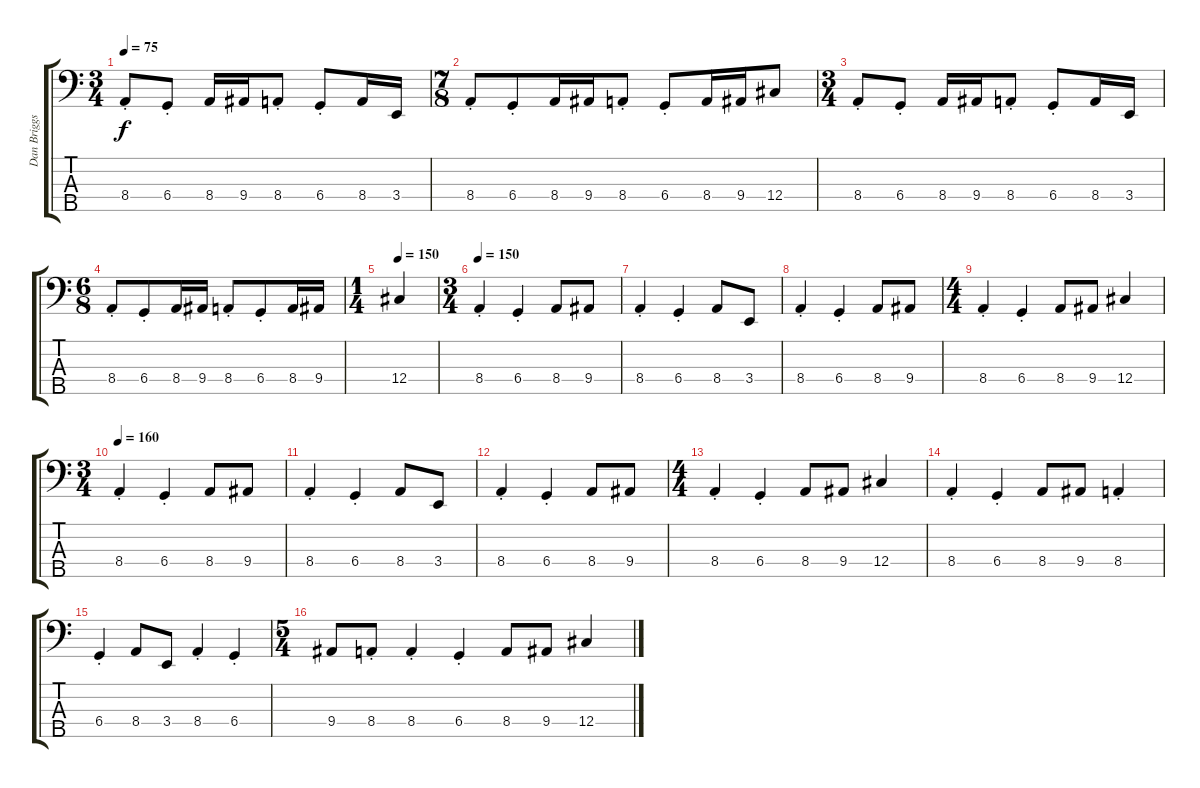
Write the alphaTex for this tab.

\track ("Dan Briggs" "Dan Briggs") {instrument electricbassfinger}
\staff {score tabs}
\tuning (E2 B1 Gb1 Db1 Ab0) {hide}
\ts (3 4)
\tempo 75
\clef f4
\ks c
8.4{st}.8{dy f} 6.4{st}.8 8.4.16 9.4.16 8.4{st}.8 6.4{st}.8 8.4.16 3.4.16 |
\ts (7 8)
8.4{st}.8 6.4{st}.8 8.4.16 9.4.16 8.4{st}.8 6.4{st}.8 8.4.16 9.4.16 12.4.8 |
\ts (3 4)
8.4{st}.8 6.4{st}.8 8.4.16 9.4.16 8.4{st}.8 6.4{st}.8 8.4.16 3.4.16 |
\ts (6 8)
8.4{st}.8 6.4{st}.8 8.4.16 9.4.16 8.4{st}.8 6.4{st}.8 8.4.16 9.4.16 |
\ts (1 4)
\tempo 150
12.4.4 |
\ts (3 4)
\tempo 150
8.4{st}.4 6.4{st}.4 8.4.8 9.4.8 |
8.4{st}.4 6.4{st}.4 8.4.8 3.4.8 |
8.4{st}.4 6.4{st}.4 8.4.8 9.4.8 |
\ts (4 4)
8.4{st}.4 6.4{st}.4 8.4.8 9.4.8 12.4.4 |
\ts (3 4)
\tempo 160
8.4{st}.4 6.4{st}.4 8.4.8 9.4.8 |
8.4{st}.4 6.4{st}.4 8.4.8 3.4.8 |
8.4{st}.4 6.4{st}.4 8.4.8 9.4.8 |
\ts (4 4)
8.4{st}.4 6.4{st}.4 8.4.8 9.4.8 12.4.4 |
8.4{st}.4 6.4{st}.4 8.4.8 9.4.8 8.4{st}.4 |
6.4{st}.4 8.4.8 3.4.8 8.4{st}.4 6.4{st}.4 |
\ts (5 4)
9.4.8 8.4{st}.8 8.4{st}.4 6.4{st}.4 8.4.8 9.4.8 12.4.4
